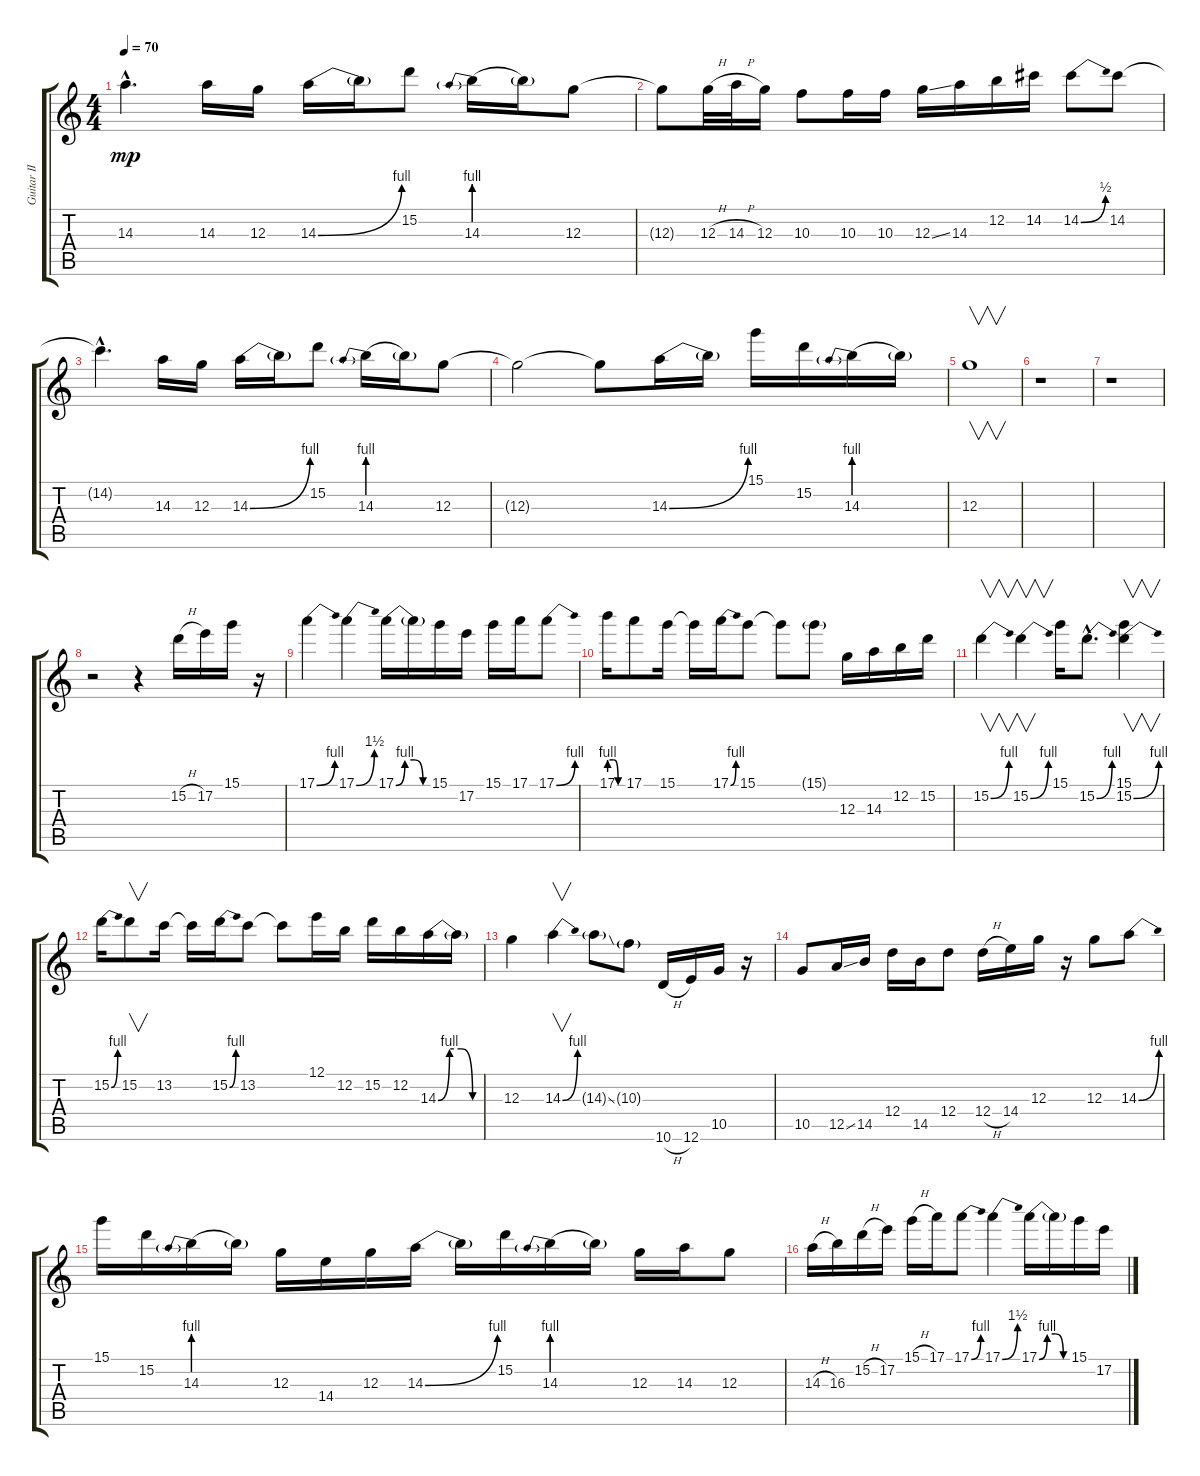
\track ("Guitar II (Tommy Skeoch)" "Guitar II ") {instrument overdrivenguitar}
\staff {score tabs}
\tuning (E4 B3 G3 D3 A2 E2) {hide}
\ts (4 4)
\tempo 70
\clef g2
\ks c
14.3{hac t}.4{d dy mp} 14.3.16 12.3.16 14.3{be (bend 0 0 60 4)}.16 14.3{t}.16 15.2.8 14.3{be (prebend 0 4 60 4)}.16 14.3{t}.16 12.3.8 |
12.3{t}.8 12.3{h}.32 14.3{h}.32 12.3.16 10.3.8 10.3.16 10.3.16 12.3{ss}.16 14.3.16 12.2.16 14.2.16 14.2{be (bend 0 0 60 2)}.8 14.2.8 |
14.2{hac t}.4{d} 14.3.16 12.3.16 14.3{be (bend 0 0 60 4)}.16 14.3{t}.16 15.2.8 14.3{be (prebend 0 4 60 4)}.16 14.3{t}.16 12.3.8 |
12.3{t}.2 12.3{t}.8 14.3{be (bend 0 0 60 4)}.16 14.3{t}.16 15.1.16 15.2.16 14.3{be (prebend 0 4 60 4)}.16 14.3{t}.16 |
12.3.1{v} |
r.1 |
r.1 |
r.2 r.4 15.2{h}.16 17.2.16 15.1.16 r.16 |
17.1{be (bend 0 0 60 4)}.4 17.1{be (bend 0 0 60 6)}.4 17.1{be (custom 0 0 15 4 30 4 45 0 60 0)}.16 17.1{t}.16 15.1.16 17.2.16 15.1.16 17.1.16 17.1{be (bend 0 0 60 4)}.8 |
17.1{be (custom 0 4 20 4 40 0 60 0)}.16 17.1.8 15.1.16 15.1{t}.16 17.1{be (bend 0 0 60 4)}.16 15.1.8 15.1{t}.8 15.1{g}.8 12.3.16 14.3.16 12.2.16 15.2.16 |
15.2{be (bend 0 0 60 4)}.4{v} 15.2{be (bend 0 0 60 4)}.4{v} 15.1.16 15.2{be (bend 0 0 60 4) hac}.8{d} (15.1 15.2{be (bend 0 0 60 4)}).4{v} |
15.2{be (bend 0 0 60 4)}.16 15.2.8{v} 13.2.16 13.2{t}.16 15.2{be (bend 0 0 60 4)}.16 13.2.8 13.2{t}.8 12.1.16 12.2.16 15.2.16 12.2.16 14.3{be (custom 0 0 15 4 30 4 45 0 60 0)}.16 14.3{t}.16 |
12.3.4 14.3{be (bend 0 0 60 4)}.4{v} 14.3{ss g}.8 10.3{g}.8{volume 0} 10.6{h}.16{volume 16} 12.6.16 10.5.16 r.16 |
10.5.8 12.5{ss}.16 14.5.16 12.4.16 14.5.16 12.4.8 12.4{h}.16 14.4.16 12.3.16 r.16 12.3.8 14.3{be (bend 0 0 60 4)}.8 |
15.1.16 15.2.16 14.3{be (prebend 0 4 60 4)}.16 14.3{t}.16 12.3.16 14.4.16 12.3.16 14.3{be (bend 0 0 60 4)}.16 14.3{t}.16 15.2.16 14.3{be (prebend 0 4 60 4)}.16 14.3{t}.16 12.3.16 14.3.16 12.3.8 |
14.3{h}.16 16.3.16 15.2{h}.16 17.2.16 15.1{h}.16 17.1.16 17.1{be (bend 0 0 60 4)}.8 17.1{be (bend 0 0 60 6)}.4 17.1{be (custom 0 0 15 4 30 4 45 0 60 0)}.16 17.1{t}.16 15.1.16 17.2.16
